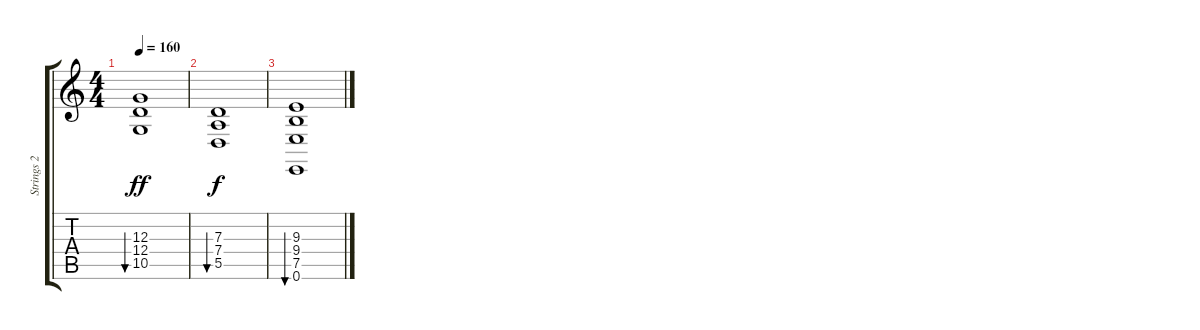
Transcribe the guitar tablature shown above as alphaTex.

\track ("Strings 2" "Strings 2") {instrument stringensemble2}
\staff {score tabs}
\tuning (E4 B3 G3 D3 A2 E2) {hide}
\ts (4 4)
\tempo 160
\clef g2
\ks c
(12.3 12.4 10.5).1{bu 120 dy ff} |
(7.3 7.4 5.5).1{bu 240 dy f} |
(9.3 9.4 7.5 0.6).1{bu 120}
